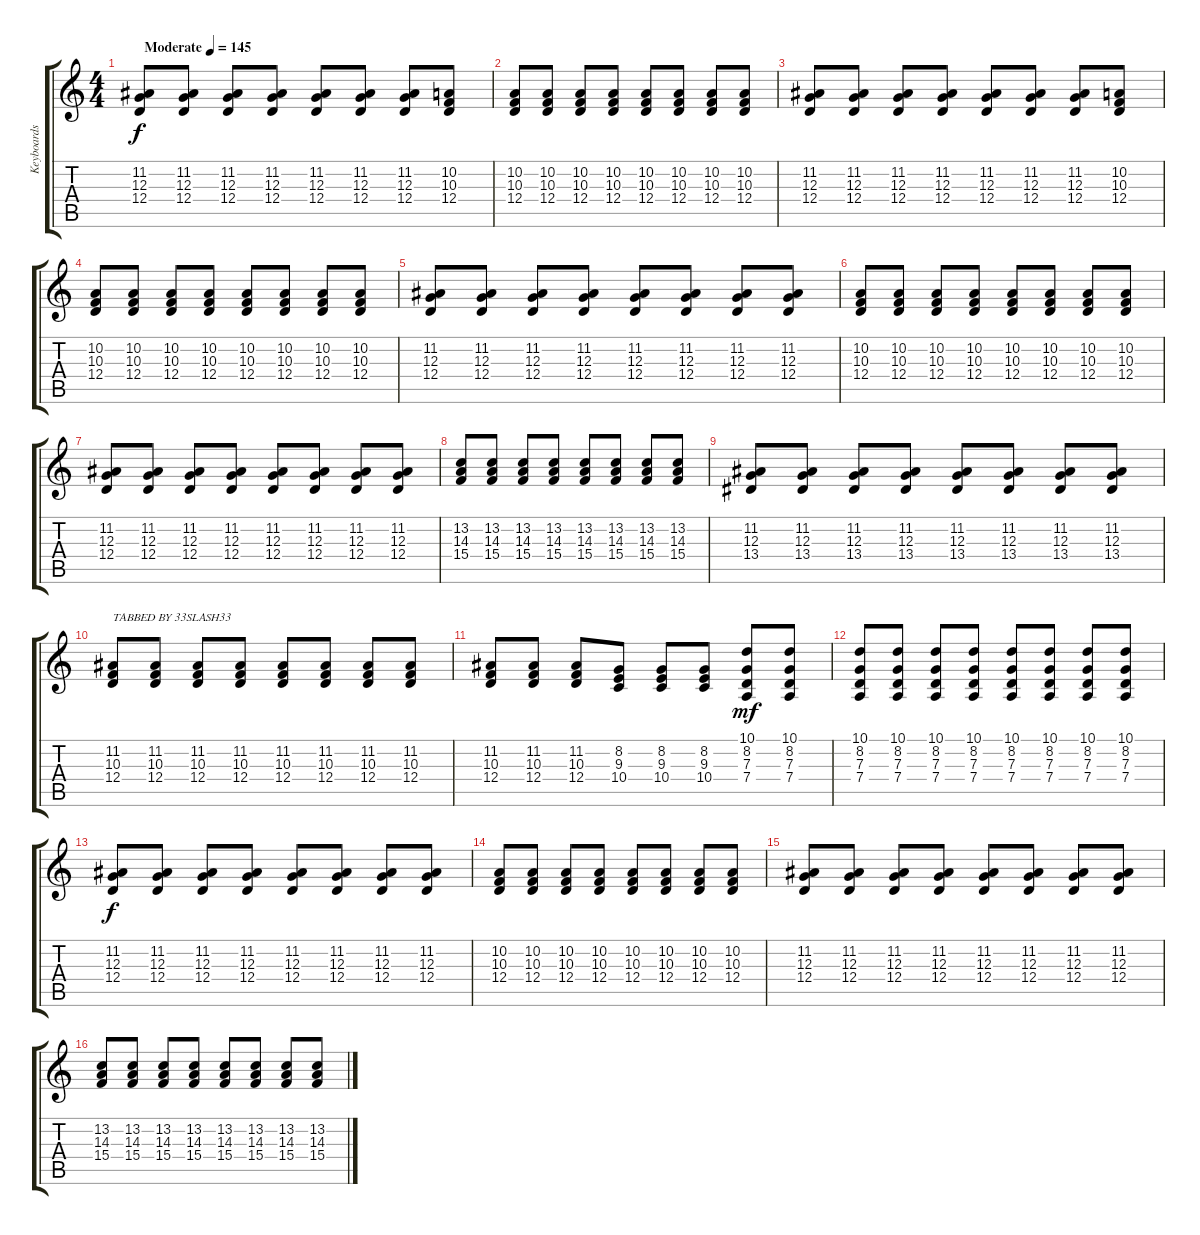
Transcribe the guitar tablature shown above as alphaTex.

\track ("Keyboards" "Keyboards") {instrument electricpiano2}
\staff {score tabs}
\tuning (E4 B3 G3 D3 A2 E2) {hide}
\ts (4 4)
\tempo (145 "Moderate")
\clef g2
\ks c
(11.2 12.3 12.4).8{dy f instrument electricpiano2} (11.2 12.3 12.4).8 (11.2 12.3 12.4).8 (11.2 12.3 12.4).8 (11.2 12.3 12.4).8 (11.2 12.3 12.4).8 (11.2 12.3 12.4).8 (10.2 10.3 12.4).8 |
(10.2 10.3 12.4).8 (10.2 10.3 12.4).8 (10.2 10.3 12.4).8 (10.2 10.3 12.4).8 (10.2 10.3 12.4).8 (10.2 10.3 12.4).8 (10.2 10.3 12.4).8 (10.2 10.3 12.4).8 |
(11.2 12.3 12.4).8 (11.2 12.3 12.4).8 (11.2 12.3 12.4).8 (11.2 12.3 12.4).8 (11.2 12.3 12.4).8 (11.2 12.3 12.4).8 (11.2 12.3 12.4).8 (10.2 10.3 12.4).8 |
(10.2 10.3 12.4).8 (10.2 10.3 12.4).8 (10.2 10.3 12.4).8 (10.2 10.3 12.4).8 (10.2 10.3 12.4).8 (10.2 10.3 12.4).8 (10.2 10.3 12.4).8 (10.2 10.3 12.4).8 |
(11.2 12.3 12.4).8 (11.2 12.3 12.4).8 (11.2 12.3 12.4).8 (11.2 12.3 12.4).8 (11.2 12.3 12.4).8 (11.2 12.3 12.4).8 (11.2 12.3 12.4).8 (11.2 12.3 12.4).8 |
(10.2 10.3 12.4).8 (10.2 10.3 12.4).8 (10.2 10.3 12.4).8 (10.2 10.3 12.4).8 (10.2 10.3 12.4).8 (10.2 10.3 12.4).8 (10.2 10.3 12.4).8 (10.2 10.3 12.4).8 |
(11.2 12.3 12.4).8 (11.2 12.3 12.4).8 (11.2 12.3 12.4).8 (11.2 12.3 12.4).8 (11.2 12.3 12.4).8 (11.2 12.3 12.4).8 (11.2 12.3 12.4).8 (11.2 12.3 12.4).8 |
(13.2 14.3 15.4).8 (13.2 14.3 15.4).8 (13.2 14.3 15.4).8 (13.2 14.3 15.4).8 (13.2 14.3 15.4).8 (13.2 14.3 15.4).8 (13.2 14.3 15.4).8 (13.2 14.3 15.4).8 |
(11.2 12.3 13.4).8 (11.2 12.3 13.4).8 (11.2 12.3 13.4).8 (11.2 12.3 13.4).8 (11.2 12.3 13.4).8 (11.2 12.3 13.4).8 (11.2 12.3 13.4).8 (11.2 12.3 13.4).8 |
(11.2 10.3 12.4).8{txt "TABBED BY 33SLASH33"} (11.2 10.3 12.4).8 (11.2 10.3 12.4).8 (11.2 10.3 12.4).8 (11.2 10.3 12.4).8 (11.2 10.3 12.4).8 (11.2 10.3 12.4).8 (11.2 10.3 12.4).8 |
(11.2 10.3 12.4).8 (11.2 10.3 12.4).8 (11.2 10.3 12.4).8 (8.2 9.3 10.4).8 (8.2 9.3 10.4).8 (8.2 9.3 10.4).8 (10.1 8.2 7.3 7.4).8{dy mf} (10.1 8.2 7.3 7.4).8 |
(10.1 8.2 7.3 7.4).8 (10.1 8.2 7.3 7.4).8 (10.1 8.2 7.3 7.4).8 (10.1 8.2 7.3 7.4).8 (10.1 8.2 7.3 7.4).8 (10.1 8.2 7.3 7.4).8 (10.1 8.2 7.3 7.4).8 (10.1 8.2 7.3 7.4).8 |
(11.2 12.3 12.4).8{dy f} (11.2 12.3 12.4).8 (11.2 12.3 12.4).8 (11.2 12.3 12.4).8 (11.2 12.3 12.4).8 (11.2 12.3 12.4).8 (11.2 12.3 12.4).8 (11.2 12.3 12.4).8 |
(10.2 10.3 12.4).8 (10.2 10.3 12.4).8 (10.2 10.3 12.4).8 (10.2 10.3 12.4).8 (10.2 10.3 12.4).8 (10.2 10.3 12.4).8 (10.2 10.3 12.4).8 (10.2 10.3 12.4).8 |
(11.2 12.3 12.4).8 (11.2 12.3 12.4).8 (11.2 12.3 12.4).8 (11.2 12.3 12.4).8 (11.2 12.3 12.4).8 (11.2 12.3 12.4).8 (11.2 12.3 12.4).8 (11.2 12.3 12.4).8 |
(13.2 14.3 15.4).8 (13.2 14.3 15.4).8 (13.2 14.3 15.4).8 (13.2 14.3 15.4).8 (13.2 14.3 15.4).8 (13.2 14.3 15.4).8 (13.2 14.3 15.4).8 (13.2 14.3 15.4).8
